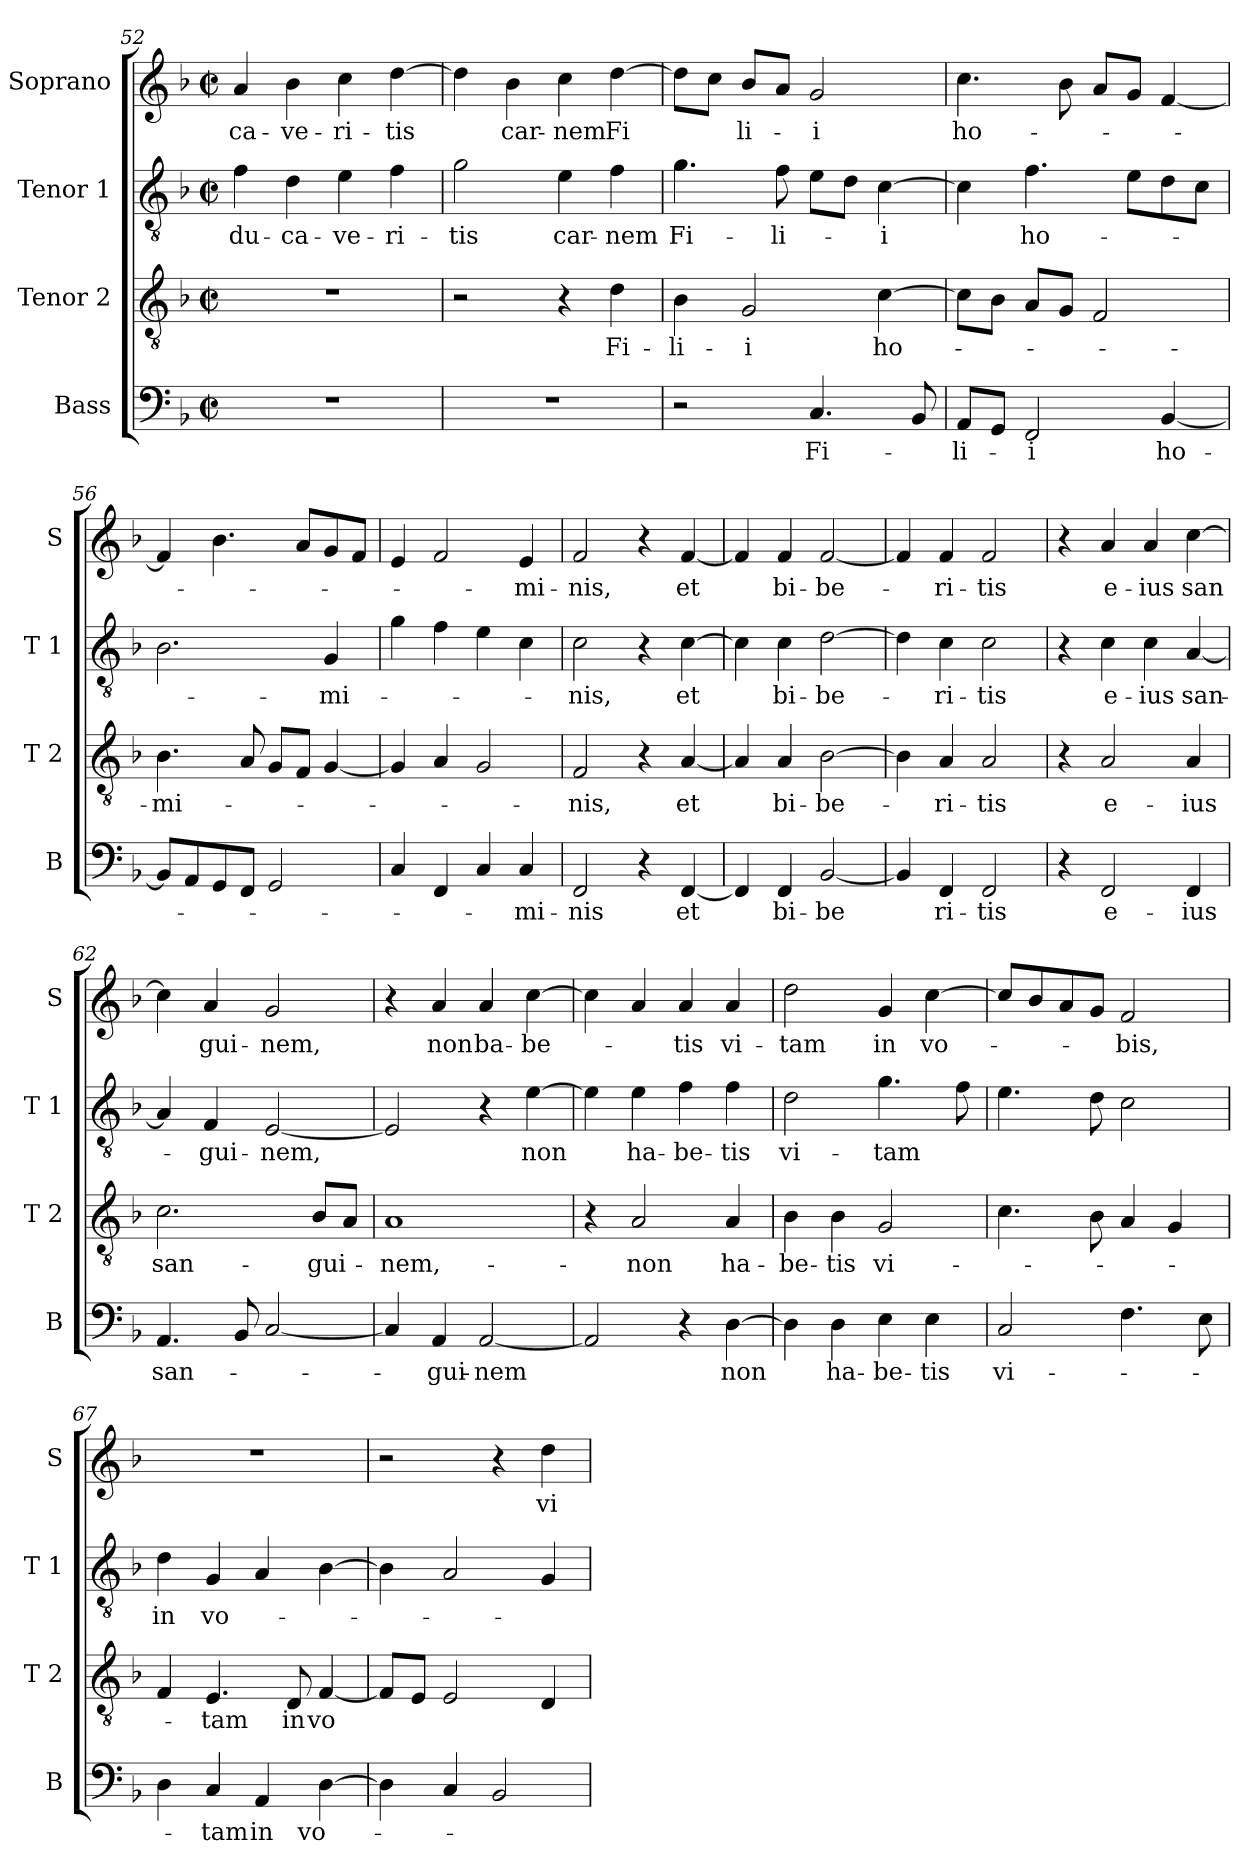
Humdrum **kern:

**kern	**text	**kern	**text	**kern	**text	**kern	**text
*part4	*part4	*part3	*part3	*part2	*part2	*part1	*part1
*staff4	*staff4	*staff3	*staff3	*staff2	*staff2	*staff1	*staff1
*I"Bass	*	*I"Tenor 2	*	*I"Tenor 1	*	*I"Soprano	*
*I'B	*	*I'T 2	*	*I'T 1	*	*I'S	*
*clefF4	*	*clefGv2	*	*clefGv2	*	*clefG2	*
*k[b-]	*	*k[b-]	*	*k[b-]	*	*k[b-]	*
*F:	*	*F:	*	*F:	*	*F:	*
*M2/2	*	*M2/2	*	*M2/2	*	*M2/2	*
*met(c|)	*	*met(c|)	*	*met(c|)	*	*met(c|)	*
=52	=52	=52	=52	=52	=52	=52	=52
1r	.	1r	.	4f\	-du-	4a/	-ca-
.	.	.	.	4d\	-ca-	4b-\	-ve-
.	.	.	.	4e\	-ve-	4cc\	-ri-
.	.	.	.	4f\	-ri-	[4dd\	-tis
!!LO:LB:g=z
=53	=53	=53	=53	=53	=53	=53	=53
1r	.	2r	.	2g\	-tis	4dd\]	.
.	.	.	.	.	.	4b-\	car-
.	.	4r	.	4e\	car-	4cc\	-nem
.	.	4d\	Fi-	4f\	-nem	[4dd\	Fi
=54	=54	=54	=54	=54	=54	=54	=54
2r	.	4B-\	-li-	4.g\	Fi-	8dd\L]	.
.	.	.	.	.	.	8cc\J	.
.	.	2G/	-i	.	.	8b-/L	li-
.	.	.	.	8f\	-li-	8a/J	.
4.C/	Fi-	.	.	8e\L	.	2g/	-i
.	.	.	.	8d\J	.	.	.
.	.	[4c\	ho-	[4c\	-i	.	.
8BB-/	.	.	.	.	.	.	.
=55	=55	=55	=55	=55	=55	=55	=55
8AA/L	-li-	8c\L]	.	4c\]	.	4.cc\	ho-
8GG/J	.	8B-\J	.	.	.	.	.
2FF/	-i	8A/L	.	4.f\	ho-	.	.
.	.	8G/J	.	.	.	8b-\	.
.	.	2F/	.	.	.	8a/L	.
.	.	.	.	8e\L	.	8g/J	.
[4BB-/	ho-	.	.	8d\	.	[4f/	.
.	.	.	.	8c\J	.	.	.
=56	=56	=56	=56	=56	=56	=56	=56
8BB-/L]	.	4.B-\	-mi-	2.B-\	.	4f/]	.
8AA/	.	.	.	.	.	.	.
8GG/	.	.	.	.	.	4.b-\	.
8FF/J	.	8A/	.	.	.	.	.
2GG/	.	8G/L	.	.	.	.	.
.	.	8F/J	.	.	.	8a/L	.
.	.	[4G/	.	4G/	-mi-	8g/	.
.	.	.	.	.	.	8f/J	.
=57	=57	=57	=57	=57	=57	=57	=57
4C/	.	4G/]	.	4g\	.	4e/	.
4FF/	.	4A/	.	4f\	.	2f/	.
4C/	.	2G/	.	4e\	.	.	.
4C/	-mi-	.	.	4c\	.	4e/	-mi-
!!LO:LB:g=z
=58	=58	=58	=58	=58	=58	=58	=58
2FF/	-nis	2F/	-nis,	2c\	-nis,	2f/	-nis,
4r	.	4r	.	4r	.	4r	.
[4FF/	et	[4A/	et	[4c\	et	[4f/	et
=59	=59	=59	=59	=59	=59	=59	=59
4FF/]	.	4A/]	.	4c\]	.	4f/]	.
4FF/	bi-	4A/	bi-	4c\	bi-	4f/	bi-
[2BB-/	-be	[2B-\	-be-	[2d\	-be-	[2f/	-be-
=60	=60	=60	=60	=60	=60	=60	=60
4BB-/]	.	4B-\]	.	4d\]	.	4f/]	.
4FF/	ri-	4A/	-ri-	4c\	-ri-	4f/	-ri-
2FF/	-tis	2A/	-tis	2c\	-tis	2f/	-tis
=61	=61	=61	=61	=61	=61	=61	=61
4r	.	4r	.	4r	.	4r	.
2FF/	e-	2A/	e-	4c\	e-	4a/	e-
.	.	.	.	4c\	-ius	4a/	-ius
4FF/	-ius	4A/	-ius	[4A/	san-	[4cc\	san
=62	=62	=62	=62	=62	=62	=62	=62
4.AA/	san-	2.c\	san-	4A/]	.	4cc\]	.
.	.	.	.	4F/	-gui-	4a/	gui-
8BB-/	.	.	.	.	.	.	.
[2C/	.	.	.	[2E/	-nem,	2g/	-nem,
.	.	8B-/L	-gui-	.	.	.	.
.	.	8A/J	.	.	.	.	.
=63	=63	=63	=63	=63	=63	=63	=63
4C/]	.	1A	-nem,-	2E/]	.	4r	.
4AA/	-gui-	.	.	.	.	4a/	non
[2AA/	-nem	.	.	4r	.	4a/	ba-
.	.	.	.	[4e\	non	[4cc\	-be-
!!LO:PB:g=z
=64	=64	=64	=64	=64	=64	=64	=64
2AA/]	.	4r	.	4e\]	.	4cc\]	.
.	.	2A/	-non	4e\	ha-	4a/	.
4r	.	.	.	4f\	-be-	4a/	-tis
[4D\	non	4A/	ha-	4f\	-tis	4a/	vi-
=65	=65	=65	=65	=65	=65	=65	=65
4D\]	.	4B-\	-be-	2d\	vi-	2dd\	-tam
4D\	ha-	4B-\	-tis	.	.	.	.
4E\	-be-	2G/	vi-	4.g\	-tam	4g/	in
4E\	-tis	.	.	.	.	[4cc\	vo-
.	.	.	.	8f\	.	.	.
=66	=66	=66	=66	=66	=66	=66	=66
2C/	vi-	4.c\	.	4.e\	.	8cc/L]	.
.	.	.	.	.	.	8b-/	.
.	.	.	.	.	.	8a/	.
.	.	8B-\	.	8d\	.	8g/J	.
4.F\	.	4A/	.	2c\	.	2f/	-bis,
.	.	4G/	.	.	.	.	.
8E\	.	.	.	.	.	.	.
=67	=67	=67	=67	=67	=67	=67	=67
4D\	.	4F/	.	4d\	in	1r	.
4C/	-tam	4.E/	-tam	4G/	vo-	.	.
4AA/	in	.	.	4A/	.	.	.
.	.	8D/	in	.	.	.	.
[4D\	vo-	[4F/	vo	[4B-\	.	.	.
=68	=68	=68	=68	=68	=68	=68	=68
4D\]	.	8F/L]	.	4B-\]	.	2r	.
.	.	8E/J	.	.	.	.	.
4C/	.	2E/	.	2A/	.	.	.
2BB-/	.	.	.	.	.	4r	.
.	.	4D/	.	4G/	.	4dd\	vi-
=	=	=	=	=	=	=	=
*-	*-	*-	*-	*-	*-	*-	*-
